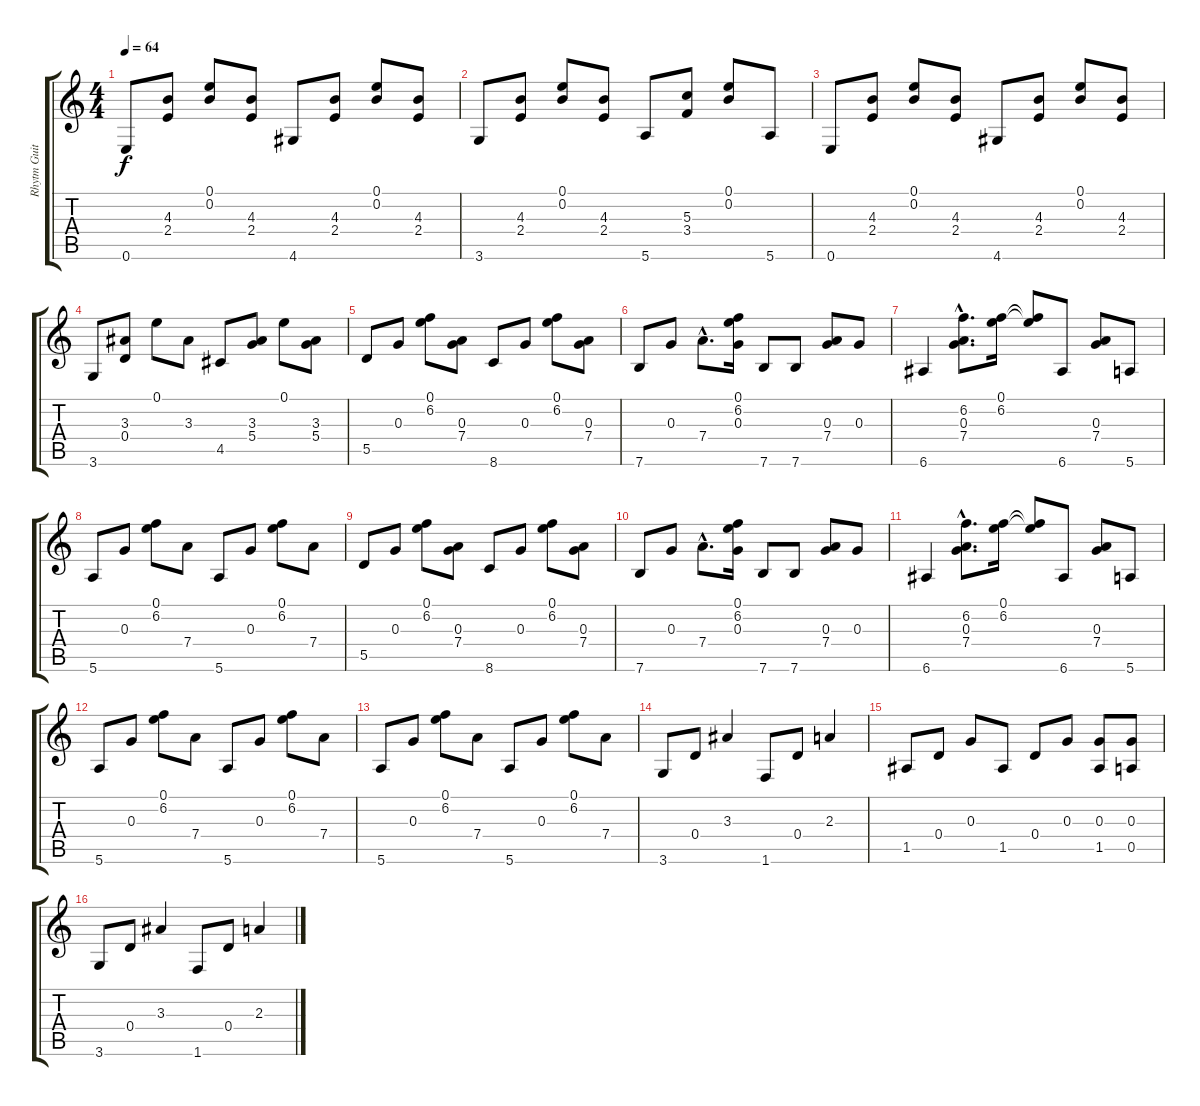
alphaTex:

\track ("Rhytm Guitar" "Rhytm Guit") {instrument electricguitarjazz}
\staff {score tabs}
\tuning (E4 B3 G3 D3 A2 E2) {hide}
\ts (4 4)
\tempo 64
\clef g2
\ks c
0.6.8{dy f} (4.3 2.4).8 (0.1 0.2).8 (4.3 2.4).8 4.6.8 (4.3 2.4).8 (0.1 0.2).8 (4.3 2.4).8 |
3.6.8 (4.3 2.4).8 (0.1 0.2).8 (4.3 2.4).8 5.6.8 (5.3 3.4).8 (0.1 0.2).8 5.6.8 |
0.6.8 (4.3 2.4).8 (0.1 0.2).8 (4.3 2.4).8 4.6.8 (4.3 2.4).8 (0.1 0.2).8 (4.3 2.4).8 |
3.6.8 (3.3 0.4).8 0.1.8 3.3.8 4.5.8 (3.3 5.4).8 0.1.8 (3.3 5.4).8 |
5.5.8 0.3.8 (0.1 6.2).8 (0.3 7.4).8 8.6.8 0.3.8 (0.1 6.2).8 (0.3 7.4).8 |
7.6.8 0.3.8 7.4{hac}.8{d} (0.1 6.2 0.3).16 7.6.8 7.6.8 (0.3 7.4).8 0.3.8 |
6.6.4 (6.2{hac} 0.3{hac} 7.4{hac}).8{d} (0.1 6.2).16 (0.1{t} 6.2{t}).8 6.6.8 (0.3 7.4).8 5.6.8 |
5.6.8 0.3.8 (0.1 6.2).8 7.4.8 5.6.8 0.3.8 (0.1 6.2).8 7.4.8 |
5.5.8 0.3.8 (0.1 6.2).8 (0.3 7.4).8 8.6.8 0.3.8 (0.1 6.2).8 (0.3 7.4).8 |
7.6.8 0.3.8 7.4{hac}.8{d} (0.1 6.2 0.3).16 7.6.8 7.6.8 (0.3 7.4).8 0.3.8 |
6.6.4 (6.2{hac} 0.3{hac} 7.4{hac}).8{d} (0.1 6.2).16 (0.1{t} 6.2{t}).8 6.6.8 (0.3 7.4).8 5.6.8 |
5.6.8 0.3.8 (0.1 6.2).8 7.4.8 5.6.8 0.3.8 (0.1 6.2).8 7.4.8 |
5.6.8 0.3.8 (0.1 6.2).8 7.4.8 5.6.8 0.3.8 (0.1 6.2).8 7.4.8 |
3.6.8 0.4.8 3.3.4 1.6.8 0.4.8 2.3.4 |
1.5.8 0.4.8 0.3.8 1.5.8 0.4.8 0.3.8 (0.3 1.5).8 (0.3 0.5).8 |
3.6.8 0.4.8 3.3.4 1.6.8 0.4.8 2.3.4
